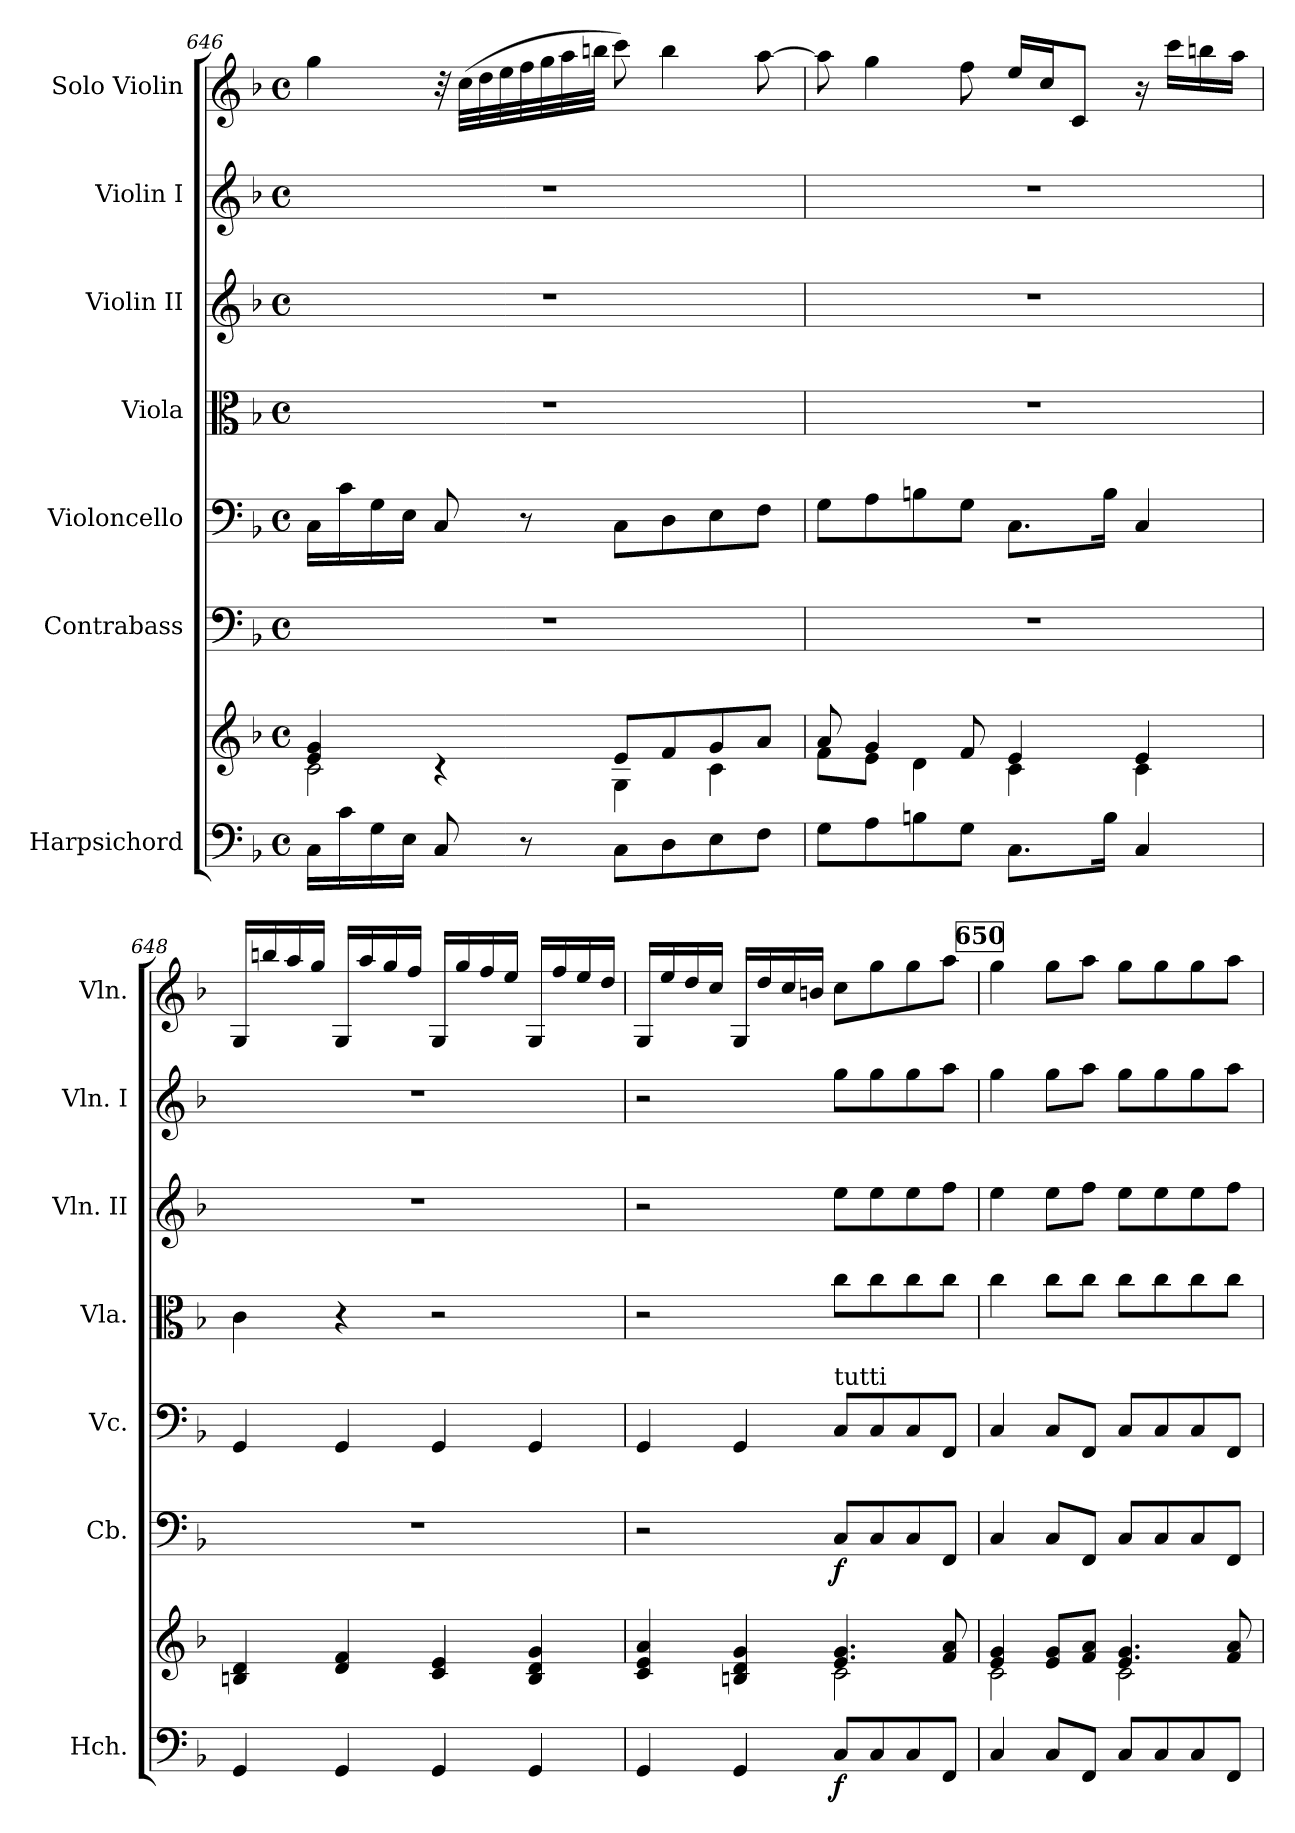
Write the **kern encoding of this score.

**kern	**kern	**dynam	**kern	**dynam	**kern	**kern	**kern	**kern	**kern
*part7	*part7	*part7	*part6	*part6	*part5	*part4	*part3	*part2	*part1
*staff8	*staff7	*staff7/8	*staff6	*staff6	*staff5	*staff4	*staff3	*staff2	*staff1
*I"Harpsichord	*	*	*I"Contrabass	*	*I"Violoncello	*I"Viola	*I"Violin II	*I"Violin I	*I"Solo Violin
*I'Hch.	*	*	*I'Cb.	*	*I'Vc.	*I'Vla.	*I'Vln. II	*I'Vln. I	*I'Vln.
*clefF4	*clefG2	*	*clefF4	*	*clefF4	*clefC3	*clefG2	*clefG2	*clefG2
*	*	*	*ITrd7c12	*	*	*	*	*	*
*k[b-]	*k[b-]	*	*k[b-]	*	*k[b-]	*k[b-]	*k[b-]	*k[b-]	*k[b-]
*M4/4	*M4/4	*	*M4/4	*	*M4/4	*M4/4	*M4/4	*M4/4	*M4/4
*met(c)	*met(c)	*	*met(c)	*	*met(c)	*met(c)	*met(c)	*met(c)	*met(c)
=646	=646	=646	=646	=646	=646	=646	=646	=646	=646
*	*^	*	*	*	*	*	*	*	*
16C\LL	4e/ 4g/	2c\	.	1r	.	16C\LL	1r	1r	1r	4gg\
16c\	.	.	.	.	.	16c\	.	.	.	.
16G\	.	.	.	.	.	16G\	.	.	.	.
16E\JJ	.	.	.	.	.	16E\JJ	.	.	.	.
8C/	4rc	.	.	.	.	8C/	.	.	.	32r
.	.	.	.	.	.	.	.	.	.	(>32cc\LLL
.	.	.	.	.	.	.	.	.	.	32dd\
.	.	.	.	.	.	.	.	.	.	32ee\
8r	.	.	.	.	.	8r	.	.	.	32ff\
.	.	.	.	.	.	.	.	.	.	32gg\
.	.	.	.	.	.	.	.	.	.	32aa\
.	.	.	.	.	.	.	.	.	.	32bbn\JJJ
8C\L	8e/L	4G\	.	.	.	8C\L	.	.	.	8ccc\)
8D\	8f/	.	.	.	.	8D\	.	.	.	4bb\
8E\	8g/	4c\	.	.	.	8E\	.	.	.	.
8F\J	8a/J	.	.	.	.	8F\J	.	.	.	[8aa\
!!LO:PB:g=z
=647	=647	=647	=647	=647	=647	=647	=647	=647	=647	=647
8G\L	8a/	8f\L	.	1r	.	8G\L	1r	1r	1r	8aa\]
8A\	4g/	8e\J	.	.	.	8A\	.	.	.	4gg\
8Bn\	.	4d\	.	.	.	8Bn\	.	.	.	.
8G\J	8f/	.	.	.	.	8G\J	.	.	.	8ff\
8.C\L	4e/	4c\	.	.	.	8.C\L	.	.	.	16ee/LL
.	.	.	.	.	.	.	.	.	.	16cc/J
.	.	.	.	.	.	.	.	.	.	8c/J
16B\Jk	.	.	.	.	.	16B\Jk	.	.	.	.
4C/	4e/	4c\	.	.	.	4C/	.	.	.	16r
.	.	.	.	.	.	.	.	.	.	16ccc\LL
.	.	.	.	.	.	.	.	.	.	16bbn\
.	.	.	.	.	.	.	.	.	.	16aa\JJ
*	*v	*v	*	*	*	*	*	*	*	*
=648	=648	=648	=648	=648	=648	=648	=648	=648	=648
4GG/	4Bn/ 4d/	.	1r	.	4GG/	4c\	1r	1r	16G/LL
.	.	.	.	.	.	.	.	.	16bbn/
.	.	.	.	.	.	.	.	.	16aa/
.	.	.	.	.	.	.	.	.	16gg/JJ
4GG/	4d/ 4f/	.	.	.	4GG/	4r	.	.	16G/LL
.	.	.	.	.	.	.	.	.	16aa/
.	.	.	.	.	.	.	.	.	16gg/
.	.	.	.	.	.	.	.	.	16ff/JJ
4GG/	4c/ 4e/	.	.	.	4GG/	2r	.	.	16G/LL
.	.	.	.	.	.	.	.	.	16gg/
.	.	.	.	.	.	.	.	.	16ff/
.	.	.	.	.	.	.	.	.	16ee/JJ
4GG/	4B/ 4d/ 4g/	.	.	.	4GG/	.	.	.	16G/LL
.	.	.	.	.	.	.	.	.	16ff/
.	.	.	.	.	.	.	.	.	16ee/
.	.	.	.	.	.	.	.	.	16dd/JJ
!!LO:PB:g=z
=649	=649	=649	=649	=649	=649	=649	=649	=649	=649
*	*^	*	*	*	*	*	*	*	*
4GG/	4c/ 4e/ 4a/	2ryy	.	2r	.	4GG/	2r	2r	2r	16G/LL
.	.	.	.	.	.	.	.	.	.	16ee/
.	.	.	.	.	.	.	.	.	.	16dd/
.	.	.	.	.	.	.	.	.	.	16cc/JJ
4GG/	4Bn/ 4d/ 4g/	.	.	.	.	4GG/	.	.	.	16G/LL
.	.	.	.	.	.	.	.	.	.	16dd/
.	.	.	.	.	.	.	.	.	.	16cc/
.	.	.	.	.	.	.	.	.	.	16bn/JJ
!	!	!	!	!	!	!LO:TX:a:t=tutti	!	!	!	!
!	!	!	!LO:DY:b=2	!	!LO:DY:b	!	!	!	!	!
8C/L	4.e/ 4.g/	2c\	f	8CC/L	f	8C/L	8cc\L	8ee\L	8gg\L	8cc\L
8C/	.	.	.	8CC/	.	8C/	8cc\	8ee\	8gg\	8gg\
8C/	.	.	.	8CC/	.	8C/	8cc\	8ee\	8gg\	8gg\
8FF/J	8f/ 8a/	.	.	8FFF/J	.	8FF/J	8cc\J	8ff\J	8aa\J	8aa\J
!!LO:REH:place=s1:a:B:fs=14:t=650
=650	=650	=650	=650	=650	=650	=650	=650	=650	=650	=650
4C/	4e/ 4g/	2c\	.	4CC/	.	4C/	4cc\	4ee\	4gg\	4gg\
8C/L	8e/ 8g/L	.	.	8CC/L	.	8C/L	8cc\L	8ee\L	8gg\L	8gg\L
8FF/J	8f/ 8a/J	.	.	8FFF/J	.	8FF/J	8cc\J	8ff\J	8aa\J	8aa\J
8C/L	4.e/ 4.g/	2c\	.	8CC/L	.	8C/L	8cc\L	8ee\L	8gg\L	8gg\L
8C/	.	.	.	8CC/	.	8C/	8cc\	8ee\	8gg\	8gg\
8C/	.	.	.	8CC/	.	8C/	8cc\	8ee\	8gg\	8gg\
8FF/J	8f/ 8a/	.	.	8FFF/J	.	8FF/J	8cc\J	8ff\J	8aa\J	8aa\J
*	*v	*v	*	*	*	*	*	*	*	*
=	=	=	=	=	=	=	=	=	=
*-	*-	*-	*-	*-	*-	*-	*-	*-	*-
